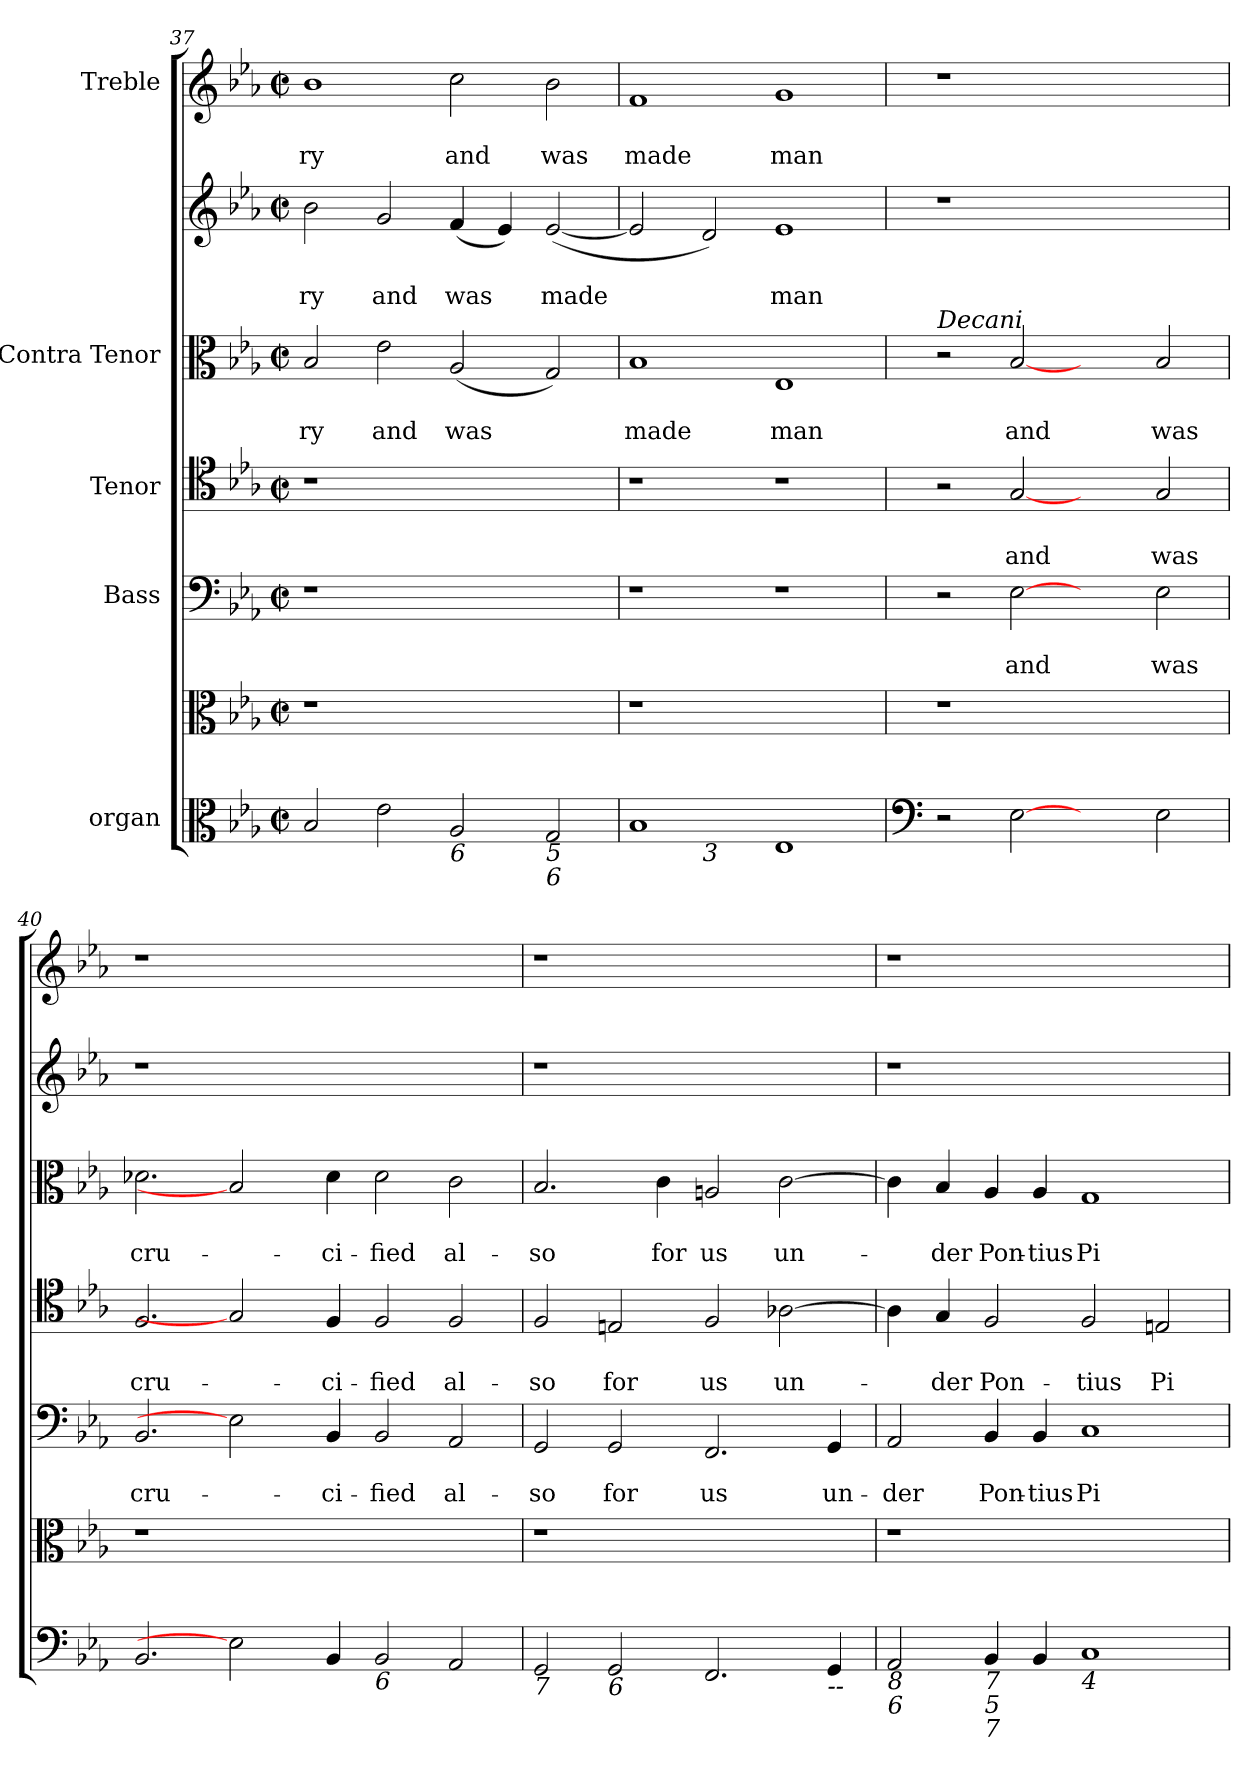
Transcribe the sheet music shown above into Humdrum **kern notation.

**kern	**kern	**kern	**text	**text	**kern	**text	**text	**kern	**text	**text	**kern	**text	**text	**kern	**text	**text
*part7	*part6	*part5	*part5	*part5	*part4	*part4	*part4	*part3	*part3	*part3	*part2	*part2	*part2	*part1	*part1	*part1
*staff7	*staff6	*staff5	*staff5	*staff5	*staff4	*staff4	*staff4	*staff3	*staff3	*staff3	*staff2	*staff2	*staff2	*staff1	*staff1	*staff1
*I"organ	*	*I"Bass	*	*	*I"Tenor	*	*	*I"Contra Tenor	*	*	*	*	*	*I"Treble	*	*
*clefC3	*clefC3	*clefF4	*	*	*clefC4	*	*	*clefC3	*	*	*clefG2	*	*	*clefG2	*	*
*k[b-e-a-]	*k[b-e-a-]	*k[b-e-a-]	*	*	*k[b-e-a-]	*	*	*k[b-e-a-]	*	*	*k[b-e-a-]	*	*	*k[b-e-a-]	*	*
*c:	*c:	*c:	*	*	*c:	*	*	*c:	*	*	*c:	*	*	*c:	*	*
*M2/2	*M2/2	*M2/2	*	*	*M2/2	*	*	*M2/2	*	*	*M2/2	*	*	*M2/2	*	*
*met(c|)	*met(c|)	*met(c|)	*	*	*met(c|)	*	*	*met(c|)	*	*	*met(c|)	*	*	*met(c|)	*	*
=37	=37	=37	=37	=37	=37	=37	=37	=37	=37	=37	=37	=37	=37	=37	=37	=37
!	!	!	!	!	!	!	!	!	!	!LO:LY:b	!	!	!LO:LY:b	!	!	!LO:LY:b
2B-/	1r	1r	.	.	1r	.	.	2B-/	.	-ry	2b-\	.	-ry	1b-	.	-ry
!	!	!	!	!	!	!	!	!	!	!LO:LY:b	!	!	!LO:LY:b	!	!	!
2e-\	.	.	.	.	.	.	.	2e-\	.	and	2g/	.	and	.	.	.
!LO:TX:b:i:t=6	!	!	!	!	!	!	!	!	!	!	!	!	!	!	!	!
!	!	!	!	!	!	!	!	!	!	!LO:LY:b	!	!	!LO:LY:b	!	!	!LO:LY:b
2A-/	1ryy	1ryy	.	.	1ryy	.	.	(<2A-/	.	was	(<4f/	.	was	2cc\	.	and
.	.	.	.	.	.	.	.	.	.	.	4e-/)	.	.	.	.	.
!LO:TX:b:i:t=5	!	!	!	!	!	!	!	!	!	!	!	!	!	!	!	!
!LO:TX:b:i:t=6	!	!	!	!	!	!	!	!	!	!	!	!	!	!	!	!
!	!	!	!	!	!	!	!	!	!	!	!	!	!LO:LY:b	!	!	!LO:LY:b
2G/	.	.	.	.	.	.	.	2G/)	.	.	(<[2e-/	.	made	2b-\	.	was
=38	=38	=38	=38	=38	=38	=38	=38	=38	=38	=38	=38	=38	=38	=38	=38	=38
!LO:TX:b:i:t=4	!	!	!	!	!	!	!	!	!	!	!	!	!	!	!	!
!	!	!	!	!	!	!	!	!	!	!LO:LY:b	!	!	!	!	!	!LO:LY:b
*^	*	*	*	*	*	*	*	*	*	*	*	*	*	*	*	*
1B-	2ryy	1r	1r	.	.	1r	.	.	1B-	.	made	2e-/]	.	.	1f	.	made
!	!LO:TX:b:i:t=3	!	!	!	!	!	!	!	!	!	!	!	!	!	!	!	!
.	1.ryy	.	.	.	.	.	.	.	.	.	.	2d/)	.	.	.	.	.
!	!	!	!	!	!	!	!	!	!	!	!LO:LY:b	!	!	!LO:LY:b	!	!	!LO:LY:b
1E-	.	1ryy	1r	.	.	1r	.	.	1E-	.	man	1e-	.	man	1g	.	man
*v	*v	*	*	*	*	*	*	*	*	*	*	*	*	*	*	*	*
=39	=39	=39	=39	=39	=39	=39	=39	=39	=39	=39	=39	=39	=39	=39	=39	=39
*clefF4	*	*	*	*	*	*	*	*	*	*	*	*	*	*	*	*
*^	*	*	*	*	*	*	*	*	*	*	*	*	*	*	*	*
!	!	!	!	!	!	!	!	!	!LO:TX:a:i:t=Decani	!	!	!	!	!	!	!	!
*v	*v	*	*	*	*	*	*	*	*	*	*	*	*	*	*	*	*
2r	1r	2r	.	.	2r	.	.	2r	.	.	1r	.	.	1r	.	.
!	!	!	!	!LO:LY:b	!	!	!LO:LY:b	!	!	!LO:LY:b	!	!	!	!	!	!
[2E-	.	[2E-	.	and	[2G	.	and	[2B-	.	and	.	.	.	.	.	.
2ryy	1ryy	2ryy	.	.	2ryy	.	.	2ryy	.	.	1ryy	.	.	1ryy	.	.
!	!	!	!	!LO:LY:b	!	!	!LO:LY:b	!	!	!LO:LY:b	!	!	!	!	!	!
2E-\	.	2E-\	.	was	2G/	.	was	2B-/	.	was	.	.	.	.	.	.
=40	=40	=40	=40	=40	=40	=40	=40	=40	=40	=40	=40	=40	=40	=40	=40	=40
!	!	!	!	!LO:LY:b	!	!	!LO:LY:b	!	!	!LO:LY:b	!	!	!	!	!	!
2.BB-/	1r	2.BB-/	.	cru-	2.F/	.	cru-	2.d-X\	.	cru-	1r	.	.	1r	.	.
2E-]	.	2E-]	.	.	2G]	.	.	2B-]	.	.	.	.	.	.	.	.
.	1.ryy	.	.	.	.	.	.	.	.	.	1.ryy	.	.	1.ryy	.	.
!	!	!	!	!LO:LY:b	!	!	!LO:LY:b	!	!	!LO:LY:b	!	!	!	!	!	!
4BB-/	.	4BB-/	.	-ci-	4F/	.	-ci-	4d-\	.	-ci-	.	.	.	.	.	.
!LO:TX:b:i:t=6	!	!	!	!	!	!	!	!	!	!	!	!	!	!	!	!
!	!	!	!	!LO:LY:b	!	!	!LO:LY:b	!	!	!LO:LY:b	!	!	!	!	!	!
2BB-/	.	2BB-/	.	-fied	2F/	.	-fied	2d-\	.	-fied	.	.	.	.	.	.
!	!	!	!	!LO:LY:b	!	!	!LO:LY:b	!	!	!LO:LY:b	!	!	!	!	!	!
2AA-/	.	2AA-/	.	al-	2F/	.	al-	2c\	.	al-	.	.	.	.	.	.
!!LO:LB:g=z
=41	=41	=41	=41	=41	=41	=41	=41	=41	=41	=41	=41	=41	=41	=41	=41	=41
!LO:TX:b:i:t=7	!	!	!	!	!	!	!	!	!	!	!	!	!	!	!	!
!	!	!	!	!LO:LY:b	!	!	!LO:LY:b	!	!	!LO:LY:b	!	!	!	!	!	!
2GG/	1r	2GG/	.	-so	2F/	.	-so	2.B-/	.	-so	1r	.	.	1r	.	.
!LO:TX:b:i:t=6	!	!	!	!	!	!	!	!	!	!	!	!	!	!	!	!
!	!	!	!	!LO:LY:b	!	!	!LO:LY:b	!	!	!	!	!	!	!	!	!
2GG/	.	2GG/	.	for	2En/	.	for	.	.	.	.	.	.	.	.	.
!	!	!	!	!	!	!	!	!	!	!LO:LY:b	!	!	!	!	!	!
.	.	.	.	.	.	.	.	4c\	.	for	.	.	.	.	.	.
!	!	!	!	!LO:LY:b	!	!	!LO:LY:b	!	!	!LO:LY:b	!	!	!	!	!	!
2.FF/	1ryy	2.FF/	.	us	2F/	.	us	2An/	.	us	1ryy	.	.	1ryy	.	.
!	!	!	!	!	!	!	!LO:LY:b	!	!	!LO:LY:b	!	!	!	!	!	!
.	.	.	.	.	[2A-X\	.	un-	[2c\	.	un-	.	.	.	.	.	.
!LO:TX:b:i:t=--	!	!	!	!	!	!	!	!	!	!	!	!	!	!	!	!
!	!	!	!	!LO:LY:b	!	!	!	!	!	!	!	!	!	!	!	!
4GG/	.	4GG/	.	un-	.	.	.	.	.	.	.	.	.	.	.	.
=42	=42	=42	=42	=42	=42	=42	=42	=42	=42	=42	=42	=42	=42	=42	=42	=42
!LO:TX:b:i:t=8	!	!	!	!	!	!	!	!	!	!	!	!	!	!	!	!
!LO:TX:b:i:t=6	!	!	!	!	!	!	!	!	!	!	!	!	!	!	!	!
!	!	!	!	!LO:LY:b	!	!	!	!	!	!	!	!	!	!	!	!
2AA-/	1r	2AA-/	.	-der	4A-\]	.	.	4c\]	.	.	1r	.	.	1r	.	.
!	!	!	!	!	!	!	!LO:LY:b	!	!	!LO:LY:b	!	!	!	!	!	!
.	.	.	.	.	4G/	.	-der	4B-/	.	-der	.	.	.	.	.	.
!LO:TX:b:i:t=7	!	!	!	!	!	!	!	!	!	!	!	!	!	!	!	!
!LO:TX:b:i:t=5	!	!	!	!	!	!	!	!	!	!	!	!	!	!	!	!
!LO:TX:b:i:t=7	!	!	!	!	!	!	!	!	!	!	!	!	!	!	!	!
!	!	!	!	!LO:LY:b	!	!	!LO:LY:b	!	!	!LO:LY:b	!	!	!	!	!	!
4BB-/	.	4BB-/	.	Pon-	2F/	.	Pon-	4A-/	.	Pon-	.	.	.	.	.	.
!	!	!	!	!LO:LY:b	!	!	!	!	!	!LO:LY:b	!	!	!	!	!	!
4BB-/	.	4BB-/	.	-tius	.	.	.	4A-/	.	-tius	.	.	.	.	.	.
!LO:TX:b:i:t=4	!	!	!	!	!	!	!	!	!	!	!	!	!	!	!	!
!	!	!	!	!LO:LY:b	!	!	!LO:LY:b	!	!	!LO:LY:b	!	!	!	!	!	!
1C	1ryy	1C	.	Pi-	2F/	.	-tius	1G	.	Pi-	1ryy	.	.	1ryy	.	.
!	!	!	!	!	!	!	!LO:LY:b	!	!	!	!	!	!	!	!	!
.	.	.	.	.	2En/	.	Pi-	.	.	.	.	.	.	.	.	.
=	=	=	=	=	=	=	=	=	=	=	=	=	=	=	=	=
*-	*-	*-	*-	*-	*-	*-	*-	*-	*-	*-	*-	*-	*-	*-	*-	*-
